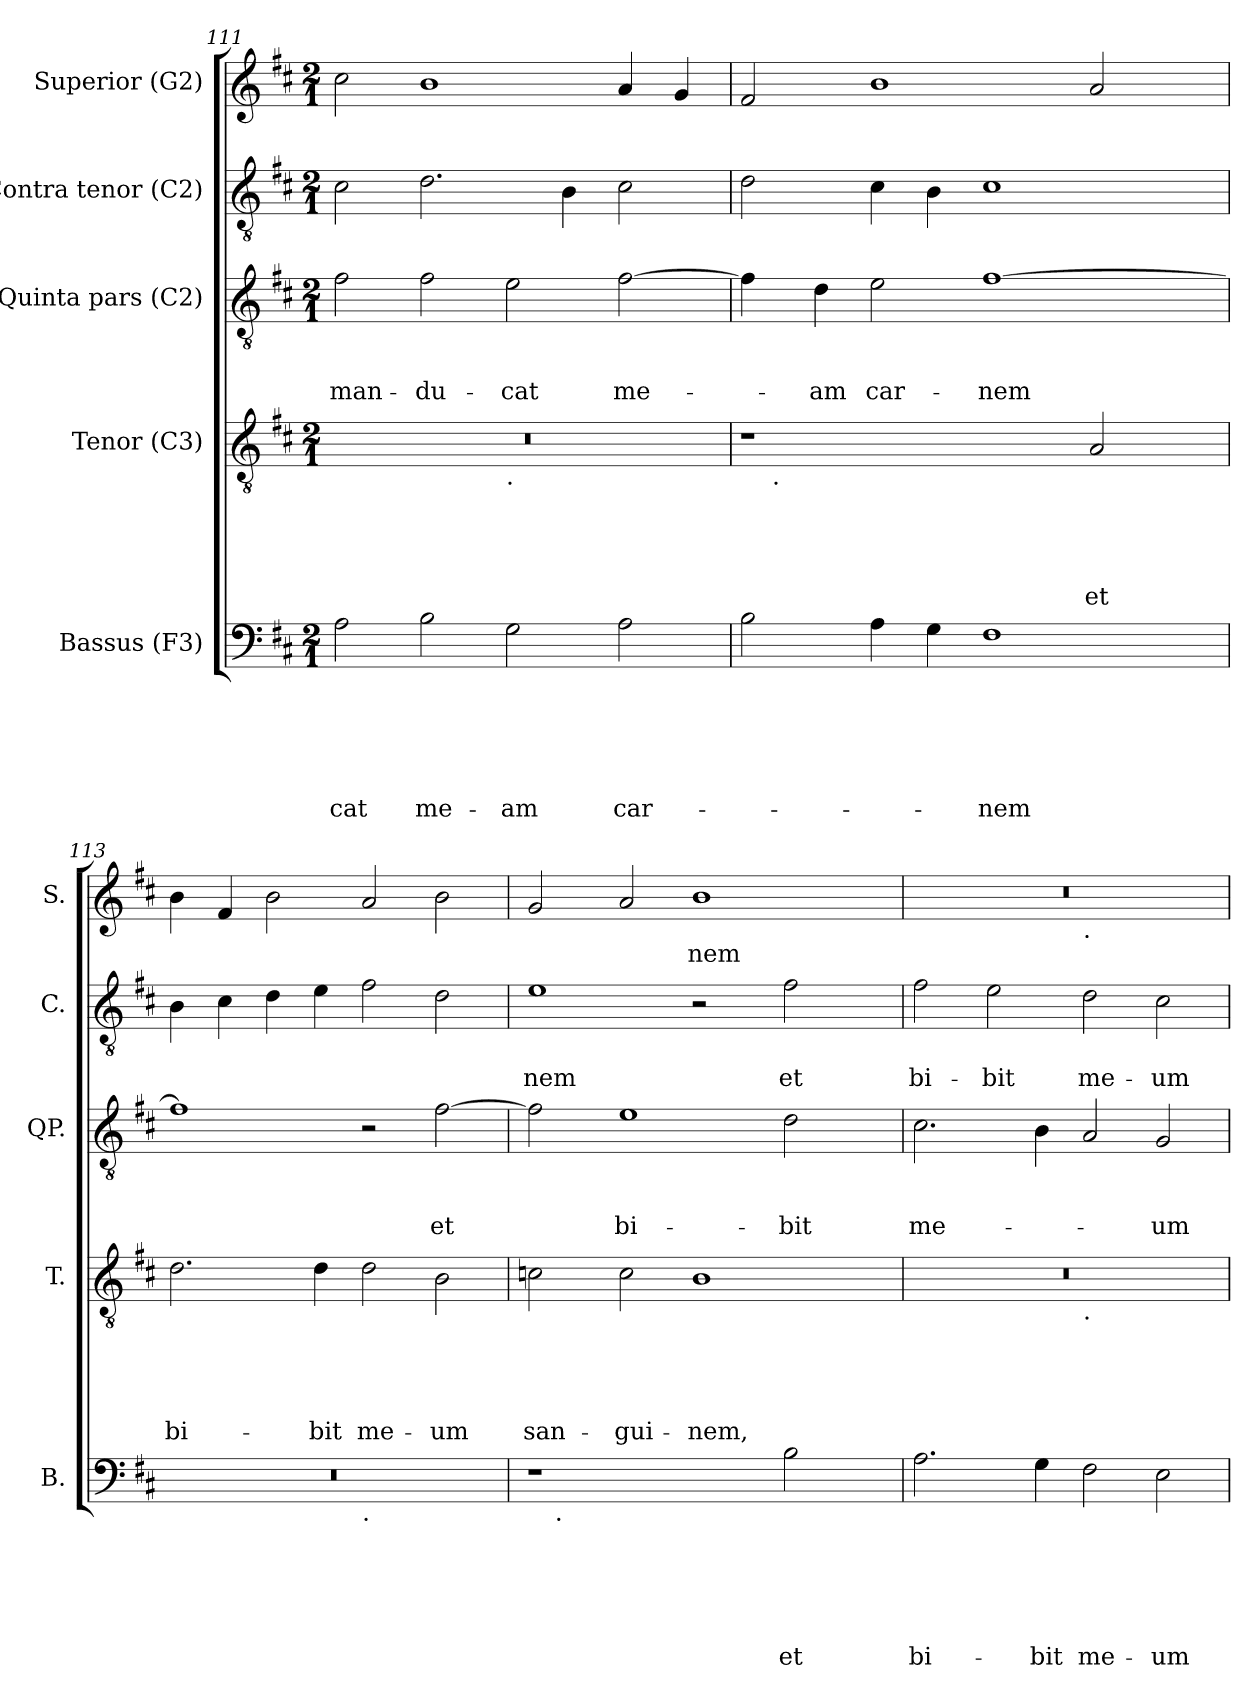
**kern	**text	**text	**text	**text	**text	**text	**kern	**text	**text	**text	**text	**text	**kern	**text	**text	**text	**kern	**text	**text	**kern	**text
*part5	*part5	*part5	*part5	*part5	*part5	*part5	*part4	*part4	*part4	*part4	*part4	*part4	*part3	*part3	*part3	*part3	*part2	*part2	*part2	*part1	*part1
*staff5	*staff5	*staff5	*staff5	*staff5	*staff5	*staff5	*staff4	*staff4	*staff4	*staff4	*staff4	*staff4	*staff3	*staff3	*staff3	*staff3	*staff2	*staff2	*staff2	*staff1	*staff1
*I"Bassus (F3)	*	*	*	*	*	*	*I"Tenor (C3)	*	*	*	*	*	*I"Quinta pars (C2)	*	*	*	*I"Contra tenor (C2)	*	*	*I"Superior (G2)	*
*I'B.	*	*	*	*	*	*	*I'T.	*	*	*	*	*	*I'QP.	*	*	*	*I'C.	*	*	*I'S.	*
*clefF4	*	*	*	*	*	*	*clefGv2	*	*	*	*	*	*clefGv2	*	*	*	*clefGv2	*	*	*clefG2	*
*k[f#c#]	*	*	*	*	*	*	*k[f#c#]	*	*	*	*	*	*k[f#c#]	*	*	*	*k[f#c#]	*	*	*k[f#c#]	*
*D:	*	*	*	*	*	*	*D:	*	*	*	*	*	*D:	*	*	*	*D:	*	*	*D:	*
*M2/1	*	*	*	*	*	*	*M2/1	*	*	*	*	*	*M2/1	*	*	*	*M2/1	*	*	*M2/1	*
=111	=111	=111	=111	=111	=111	=111	=111	=111	=111	=111	=111	=111	=111	=111	=111	=111	=111	=111	=111	=111	=111
!	!	!	!	!	!	!LO:LY:b	!	!	!	!	!	!	!	!	!	!LO:LY:b	!	!	!	!	!
*	*	*	*	*	*	*	*^	*	*	*	*	*	*	*	*	*	*	*	*	*	*
2A\	.	.	.	.	.	-cat	0r	1ryy	.	.	.	.	.	2f#\	.	.	man-	2c#\	.	.	2cc#\	.
!	!	!	!	!	!	!LO:LY:b	!	!	!	!	!	!	!	!	!	!	!LO:LY:b	!	!	!	!	!
2B\	.	.	.	.	.	me-	.	.	.	.	.	.	.	2f#\	.	.	-du-	2.d\	.	.	1b	.
!	!	!	!	!	!	!	!	!LO:TX:b:t=.	!	!	!	!	!	!	!	!	!	!	!	!	!	!
!	!	!	!	!	!	!LO:LY:b	!	!	!	!	!	!	!	!	!	!	!LO:LY:b	!	!	!	!	!
2G\	.	.	.	.	.	-am	.	1ryy	.	.	.	.	.	2e\	.	.	-cat	.	.	.	.	.
.	.	.	.	.	.	.	.	.	.	.	.	.	.	.	.	.	.	4B\	.	.	.	.
!	!	!	!	!	!	!LO:LY:b	!	!	!	!	!	!	!	!	!	!	!LO:LY:b	!	!	!	!	!
2A\	.	.	.	.	.	car-	.	.	.	.	.	.	.	[<2f#\	.	.	me-	2c#\	.	.	4a/	.
.	.	.	.	.	.	.	.	.	.	.	.	.	.	.	.	.	.	.	.	.	4g/	.
!!LO:LB:g=z
=112	=112	=112	=112	=112	=112	=112	=112	=112	=112	=112	=112	=112	=112	=112	=112	=112	=112	=112	=112	=112	=112	=112
2B\	.	.	.	.	.	.	1r	16.ryy	.	.	.	.	.	4f#\]	.	.	.	2d\	.	.	2f#/	.
!	!	!	!	!	!	!	!	!LO:TX:b:t=.	!	!	!	!	!	!	!	!	!	!	!	!	!	!
.	.	.	.	.	.	.	.	1ryy	.	.	.	.	.	.	.	.	.	.	.	.	.	.
!	!	!	!	!	!	!	!	!	!	!	!	!	!	!	!	!	!LO:LY:b	!	!	!	!	!
.	.	.	.	.	.	.	.	.	.	.	.	.	.	4d\	.	.	-am	.	.	.	.	.
!	!	!	!	!	!	!	!	!	!	!	!	!	!	!	!	!	!LO:LY:b	!	!	!	!	!
4A\	.	.	.	.	.	.	.	.	.	.	.	.	.	2e\	.	.	car-	4c#\	.	.	1b	.
4G\	.	.	.	.	.	.	.	.	.	.	.	.	.	.	.	.	.	4B\	.	.	.	.
!	!	!	!	!	!	!LO:LY:b	!	!	!	!	!	!	!	!	!	!	!LO:LY:b	!	!	!	!	!
1F#	.	.	.	.	.	-nem	2ryy	.	.	.	.	.	.	[>1f#	.	.	-nem	1c#	.	.	.	.
.	.	.	.	.	.	.	.	2ryy	.	.	.	.	.	.	.	.	.	.	.	.	.	.
!	!	!	!	!	!	!	!	!	!	!	!	!	!LO:LY:b	!	!	!	!	!	!	!	!	!
.	.	.	.	.	.	.	2A/	.	.	.	.	.	et	.	.	.	.	.	.	.	2a/	.
.	.	.	.	.	.	.	.	4ryy	.	.	.	.	.	.	.	.	.	.	.	.	.	.
.	.	.	.	.	.	.	.	8ryy	.	.	.	.	.	.	.	.	.	.	.	.	.	.
.	.	.	.	.	.	.	.	32ryy	.	.	.	.	.	.	.	.	.	.	.	.	.	.
=113	=113	=113	=113	=113	=113	=113	=113	=113	=113	=113	=113	=113	=113	=113	=113	=113	=113	=113	=113	=113	=113	=113
!	!	!	!	!	!	!	!	!	!	!	!	!	!LO:LY:b	!	!	!	!	!	!	!	!	!
*^	*	*	*	*	*	*	*v	*v	*	*	*	*	*	*	*	*	*	*	*	*	*	*
0r	1ryy	.	.	.	.	.	.	2.d\	.	.	.	.	bi-	1f#]	.	.	.	4B\	.	.	4b\	.
.	.	.	.	.	.	.	.	.	.	.	.	.	.	.	.	.	.	4c#\	.	.	4f#/	.
.	.	.	.	.	.	.	.	.	.	.	.	.	.	.	.	.	.	4d\	.	.	2b\	.
!	!	!	!	!	!	!	!	!	!	!	!	!	!LO:LY:b	!	!	!	!	!	!	!	!	!
.	.	.	.	.	.	.	.	4d\	.	.	.	.	-bit	.	.	.	.	4e\	.	.	.	.
!	!LO:TX:b:t=.	!	!	!	!	!	!	!	!	!	!	!	!	!	!	!	!	!	!	!	!	!
!	!	!	!	!	!	!	!	!	!	!	!	!	!LO:LY:b	!	!	!	!	!	!	!	!	!
.	1ryy	.	.	.	.	.	.	2d\	.	.	.	.	me-	2r	.	.	.	2f#\	.	.	2a/	.
!	!	!	!	!	!	!	!	!	!	!	!	!	!LO:LY:b	!	!	!	!LO:LY:b	!	!	!	!	!
.	.	.	.	.	.	.	.	2B\	.	.	.	.	-um	[>2f#\	.	.	et	2d\	.	.	2b\	.
=114	=114	=114	=114	=114	=114	=114	=114	=114	=114	=114	=114	=114	=114	=114	=114	=114	=114	=114	=114	=114	=114	=114
!	!	!	!	!	!	!	!	!	!	!	!	!	!LO:LY:b	!	!	!	!	!	!	!LO:LY:b	!	!
1r	16.ryy	.	.	.	.	.	.	2cn\	.	.	.	.	san-	2f#\]	.	.	.	1e	.	-nem	2g/	.
!	!LO:TX:b:t=.	!	!	!	!	!	!	!	!	!	!	!	!	!	!	!	!	!	!	!	!	!
.	1ryy	.	.	.	.	.	.	.	.	.	.	.	.	.	.	.	.	.	.	.	.	.
!	!	!	!	!	!	!	!	!	!	!	!	!	!LO:LY:b	!	!	!	!LO:LY:b	!	!	!	!	!
.	.	.	.	.	.	.	.	2c\	.	.	.	.	-gui-	1e	.	.	bi-	.	.	.	2a/	.
!	!	!	!	!	!	!	!	!	!	!	!	!	!LO:LY:b	!	!	!	!	!	!	!	!	!LO:LY:b
2ryy	.	.	.	.	.	.	.	1B	.	.	.	.	-nem,	.	.	.	.	2r	.	.	1b	-nem
.	2ryy	.	.	.	.	.	.	.	.	.	.	.	.	.	.	.	.	.	.	.	.	.
!	!	!	!	!	!	!	!LO:LY:b	!	!	!	!	!	!	!	!	!	!LO:LY:b	!	!	!LO:LY:b	!	!
2B\	.	.	.	.	.	.	et	.	.	.	.	.	.	2d\	.	.	-bit	2f#\	.	et	.	.
.	4ryy	.	.	.	.	.	.	.	.	.	.	.	.	.	.	.	.	.	.	.	.	.
.	8ryy	.	.	.	.	.	.	.	.	.	.	.	.	.	.	.	.	.	.	.	.	.
.	32ryy	.	.	.	.	.	.	.	.	.	.	.	.	.	.	.	.	.	.	.	.	.
=115	=115	=115	=115	=115	=115	=115	=115	=115	=115	=115	=115	=115	=115	=115	=115	=115	=115	=115	=115	=115	=115	=115
!	!	!	!	!	!	!	!LO:LY:b	!	!	!	!	!	!	!	!	!	!LO:LY:b	!	!	!LO:LY:b	!	!
*v	*v	*	*	*	*	*	*	*^	*	*	*	*	*	*	*	*	*	*	*	*	*^	*
2.A\	.	.	.	.	.	bi-	0r	1ryy	.	.	.	.	.	2.c#\	.	.	me-	2f#\	.	bi-	0r	1ryy	.
!	!	!	!	!	!	!	!	!	!	!	!	!	!	!	!	!	!	!	!	!LO:LY:b	!	!	!
.	.	.	.	.	.	.	.	.	.	.	.	.	.	.	.	.	.	2e\	.	-bit	.	.	.
!	!	!	!	!	!	!LO:LY:b	!	!	!	!	!	!	!	!	!	!	!	!	!	!	!	!	!
4G\	.	.	.	.	.	-bit	.	.	.	.	.	.	.	4B\	.	.	.	.	.	.	.	.	.
!	!	!	!	!	!	!	!	!	!	!	!	!	!	!	!	!	!	!	!	!	!	!LO:TX:b:t=.	!
!	!	!	!	!	!	!	!	!LO:TX:b:t=.	!	!	!	!	!	!	!	!	!	!	!	!	!	!	!
!	!	!	!	!	!	!LO:LY:b	!	!	!	!	!	!	!	!	!	!	!	!	!	!LO:LY:b	!	!	!
2F#\	.	.	.	.	.	me-	.	1ryy	.	.	.	.	.	2A/	.	.	.	2d\	.	me-	.	1ryy	.
!	!	!	!	!	!	!LO:LY:b	!	!	!	!	!	!	!	!	!	!	!LO:LY:b	!	!	!LO:LY:b	!	!	!
2E\	.	.	.	.	.	-um	.	.	.	.	.	.	.	2G/	.	.	-um	2c#\	.	-um	.	.	.
*	*	*	*	*	*	*	*v	*v	*	*	*	*	*	*	*	*	*	*	*	*	*v	*v	*
=	=	=	=	=	=	=	=	=	=	=	=	=	=	=	=	=	=	=	=	=	=
*-	*-	*-	*-	*-	*-	*-	*-	*-	*-	*-	*-	*-	*-	*-	*-	*-	*-	*-	*-	*-	*-
